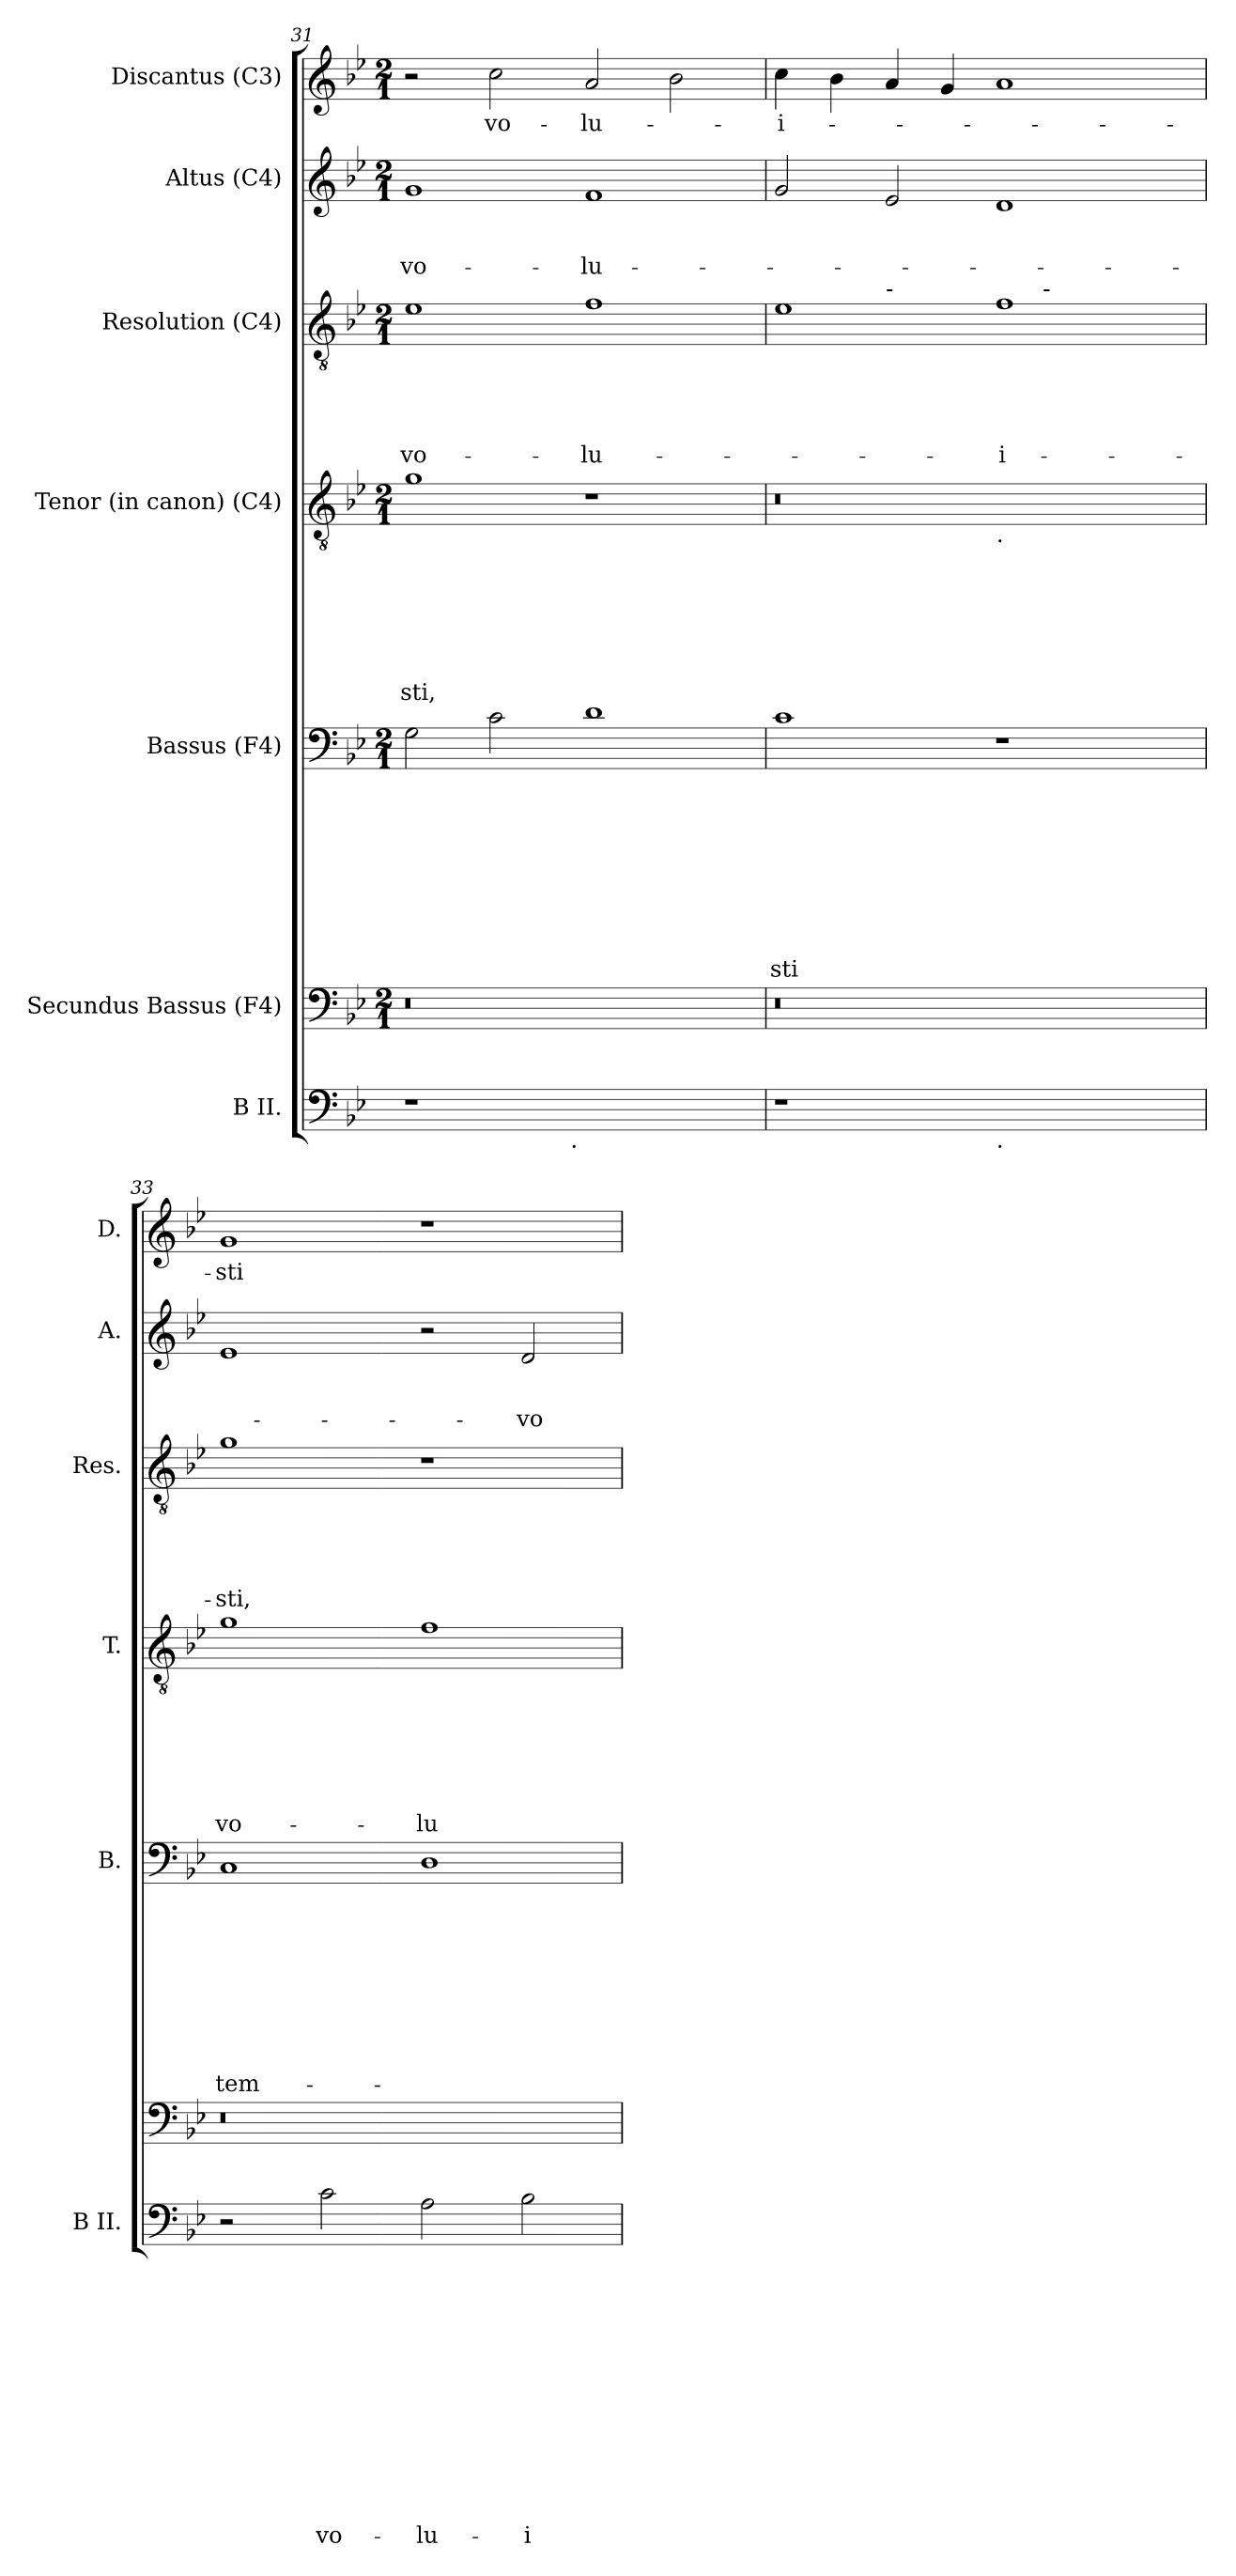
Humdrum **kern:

**kern	**text	**text	**text	**text	**text	**text	**text	**text	**text	**text	**text	**text	**text	**kern	**kern	**text	**text	**text	**text	**text	**text	**text	**text	**text	**kern	**text	**text	**text	**text	**text	**text	**text	**kern	**text	**text	**text	**text	**text	**kern	**text	**text	**text	**kern	**text
*part7	*part7	*part7	*part7	*part7	*part7	*part7	*part7	*part7	*part7	*part7	*part7	*part7	*part7	*part6	*part5	*part5	*part5	*part5	*part5	*part5	*part5	*part5	*part5	*part5	*part4	*part4	*part4	*part4	*part4	*part4	*part4	*part4	*part3	*part3	*part3	*part3	*part3	*part3	*part2	*part2	*part2	*part2	*part1	*part1
*staff7	*staff7	*staff7	*staff7	*staff7	*staff7	*staff7	*staff7	*staff7	*staff7	*staff7	*staff7	*staff7	*staff7	*staff6	*staff5	*staff5	*staff5	*staff5	*staff5	*staff5	*staff5	*staff5	*staff5	*staff5	*staff4	*staff4	*staff4	*staff4	*staff4	*staff4	*staff4	*staff4	*staff3	*staff3	*staff3	*staff3	*staff3	*staff3	*staff2	*staff2	*staff2	*staff2	*staff1	*staff1
*I"B II.	*	*	*	*	*	*	*	*	*	*	*	*	*	*I"Secundus Bassus (F4)	*I"Bassus (F4)	*	*	*	*	*	*	*	*	*	*I"Tenor (in canon) (C4)	*	*	*	*	*	*	*	*I"Resolution (C4)	*	*	*	*	*	*I"Altus (C4)	*	*	*	*I"Discantus (C3)	*
*I'B II.	*	*	*	*	*	*	*	*	*	*	*	*	*	*	*I'B.	*	*	*	*	*	*	*	*	*	*I'T.	*	*	*	*	*	*	*	*I'Res.	*	*	*	*	*	*I'A.	*	*	*	*I'D.	*
*clefF4	*	*	*	*	*	*	*	*	*	*	*	*	*	*clefF4	*clefF4	*	*	*	*	*	*	*	*	*	*clefGv2	*	*	*	*	*	*	*	*clefGv2	*	*	*	*	*	*clefG2	*	*	*	*clefG2	*
*k[b-e-]	*	*	*	*	*	*	*	*	*	*	*	*	*	*k[b-e-]	*k[b-e-]	*	*	*	*	*	*	*	*	*	*k[b-e-]	*	*	*	*	*	*	*	*k[b-e-]	*	*	*	*	*	*k[b-e-]	*	*	*	*k[b-e-]	*
*B-:	*	*	*	*	*	*	*	*	*	*	*	*	*	*B-:	*B-:	*	*	*	*	*	*	*	*	*	*B-:	*	*	*	*	*	*	*	*B-:	*	*	*	*	*	*B-:	*	*	*	*B-:	*
*	*	*	*	*	*	*	*	*	*	*	*	*	*	*M2/1	*M2/1	*	*	*	*	*	*	*	*	*	*M2/1	*	*	*	*	*	*	*	*M2/1	*	*	*	*	*	*M2/1	*	*	*	*M2/1	*
=31	=31	=31	=31	=31	=31	=31	=31	=31	=31	=31	=31	=31	=31	=31	=31	=31	=31	=31	=31	=31	=31	=31	=31	=31	=31	=31	=31	=31	=31	=31	=31	=31	=31	=31	=31	=31	=31	=31	=31	=31	=31	=31	=31	=31
!	!	!	!	!	!	!	!	!	!	!	!	!	!	!	!	!	!	!	!	!	!	!	!	!	!	!	!	!	!	!	!	!LO:LY:b	!	!	!	!	!	!LO:LY:b	!	!	!	!LO:LY:b	!	!
*^	*	*	*	*	*	*	*	*	*	*	*	*	*	*	*	*	*	*	*	*	*	*	*	*	*	*	*	*	*	*	*	*	*	*	*	*	*	*	*	*	*	*	*	*
1r	2ryy	.	.	.	.	.	.	.	.	.	.	.	.	.	0r	2G\	.	.	.	.	.	.	.	.	.	1g	.	.	.	.	.	.	-sti,	1e-	.	.	.	.	vo-	1g	.	.	vo-	2r	.
!	!	!	!	!	!	!	!	!	!	!	!	!	!	!	!	!	!	!	!	!	!	!	!	!	!	!	!	!	!	!	!	!	!	!	!	!	!	!	!	!	!	!	!	!	!LO:LY:b
.	4...ryy	.	.	.	.	.	.	.	.	.	.	.	.	.	.	2c\	.	.	.	.	.	.	.	.	.	.	.	.	.	.	.	.	.	.	.	.	.	.	.	.	.	.	.	2cc\	vo-
!	!LO:TX:b:t=.	!	!	!	!	!	!	!	!	!	!	!	!	!	!	!	!	!	!	!	!	!	!	!	!	!	!	!	!	!	!	!	!	!	!	!	!	!	!	!	!	!	!	!	!
.	1ryy	.	.	.	.	.	.	.	.	.	.	.	.	.	.	.	.	.	.	.	.	.	.	.	.	.	.	.	.	.	.	.	.	.	.	.	.	.	.	.	.	.	.	.	.
!	!	!	!	!	!	!	!	!	!	!	!	!	!	!	!	!	!	!	!	!	!	!	!	!	!	!	!	!	!	!	!	!	!	!	!	!	!	!	!LO:LY:b	!	!	!	!LO:LY:b	!	!LO:LY:b
1ryy	.	.	.	.	.	.	.	.	.	.	.	.	.	.	.	1d	.	.	.	.	.	.	.	.	.	1r	.	.	.	.	.	.	.	1f	.	.	.	.	-lu-	1f	.	.	-lu-	2a/	-lu-
.	.	.	.	.	.	.	.	.	.	.	.	.	.	.	.	.	.	.	.	.	.	.	.	.	.	.	.	.	.	.	.	.	.	.	.	.	.	.	.	.	.	.	.	2b-\	.
.	32ryy	.	.	.	.	.	.	.	.	.	.	.	.	.	.	.	.	.	.	.	.	.	.	.	.	.	.	.	.	.	.	.	.	.	.	.	.	.	.	.	.	.	.	.	.
!!LO:LB:g=z
=32	=32	=32	=32	=32	=32	=32	=32	=32	=32	=32	=32	=32	=32	=32	=32	=32	=32	=32	=32	=32	=32	=32	=32	=32	=32	=32	=32	=32	=32	=32	=32	=32	=32	=32	=32	=32	=32	=32	=32	=32	=32	=32	=32	=32	=32
!	!	!	!	!	!	!	!	!	!	!	!	!	!	!	!	!	!	!	!	!	!	!	!	!	!	!	!	!	!	!	!	!	!	!LO:TX:a:t=i	!	!	!	!	!	!	!	!	!	!	!
!	!	!	!	!	!	!	!	!	!	!	!	!	!	!	!	!	!	!	!	!	!	!	!	!	!LO:LY:b	!	!	!	!	!	!	!	!	!	!	!	!	!	!	!	!	!	!	!	!LO:LY:b:rj
*	*	*	*	*	*	*	*	*	*	*	*	*	*	*	*	*	*	*	*	*	*	*	*	*	*	*^	*	*	*	*	*	*	*	*^	*	*	*	*	*	*	*	*	*	*	*
*v	*v	*	*	*	*	*	*	*	*	*	*	*	*	*	*	*	*	*	*	*	*	*	*	*	*	*	*	*	*	*	*	*	*	*	*	*^	*	*	*	*	*	*	*	*	*	*	*
1r	.	.	.	.	.	.	.	.	.	.	.	.	.	0r	1c	.	.	.	.	.	.	.	.	-sti	0r	1ryy	.	.	.	.	.	.	.	1e-	2ryy	1ryy	.	.	.	.	.	2g/	.	.	.	4cc\	-i-
.	.	.	.	.	.	.	.	.	.	.	.	.	.	.	.	.	.	.	.	.	.	.	.	.	.	.	.	.	.	.	.	.	.	.	.	.	.	.	.	.	.	.	.	.	.	4b-\	.
!	!	!	!	!	!	!	!	!	!	!	!	!	!	!	!	!	!	!	!	!	!	!	!	!	!	!	!	!	!	!	!	!	!	!	!LO:TX:a:t=-	!	!	!	!	!	!	!	!	!	!	!	!
.	.	.	.	.	.	.	.	.	.	.	.	.	.	.	.	.	.	.	.	.	.	.	.	.	.	.	.	.	.	.	.	.	.	.	1.ryy	.	.	.	.	.	.	2e-/	.	.	.	4a/	.
.	.	.	.	.	.	.	.	.	.	.	.	.	.	.	.	.	.	.	.	.	.	.	.	.	.	.	.	.	.	.	.	.	.	.	.	.	.	.	.	.	.	.	.	.	.	4g/	.
!	!	!	!	!	!	!	!	!	!	!	!	!	!	!	!	!	!	!	!	!	!	!	!	!	!	!LO:TX:b:t=.	!	!	!	!	!	!	!	!	!	!	!	!	!	!	!	!	!	!	!	!	!
!LO:TX:b:t=.	!	!	!	!	!	!	!	!	!	!	!	!	!	!	!	!	!	!	!	!	!	!	!	!	!	!	!	!	!	!	!	!	!	!	!	!	!	!	!	!	!	!	!	!	!	!	!
!	!	!	!	!	!	!	!	!	!	!	!	!	!	!	!	!	!	!	!	!	!	!	!	!	!	!	!	!	!	!	!	!	!	!	!	!	!	!	!	!	!LO:LY:b:rj	!	!	!	!	!	!
1ryy	.	.	.	.	.	.	.	.	.	.	.	.	.	.	1r	.	.	.	.	.	.	.	.	.	.	1ryy	.	.	.	.	.	.	.	1f	.	8.ryy	.	.	.	.	-i-	1d	.	.	.	1a	.
!	!	!	!	!	!	!	!	!	!	!	!	!	!	!	!	!	!	!	!	!	!	!	!	!	!	!	!	!	!	!	!	!	!	!	!	!LO:TX:a:t=-	!	!	!	!	!	!	!	!	!	!	!
.	.	.	.	.	.	.	.	.	.	.	.	.	.	.	.	.	.	.	.	.	.	.	.	.	.	.	.	.	.	.	.	.	.	.	.	2ryy	.	.	.	.	.	.	.	.	.	.	.
.	.	.	.	.	.	.	.	.	.	.	.	.	.	.	.	.	.	.	.	.	.	.	.	.	.	.	.	.	.	.	.	.	.	.	.	4ryy	.	.	.	.	.	.	.	.	.	.	.
.	.	.	.	.	.	.	.	.	.	.	.	.	.	.	.	.	.	.	.	.	.	.	.	.	.	.	.	.	.	.	.	.	.	.	.	16ryy	.	.	.	.	.	.	.	.	.	.	.
=33	=33	=33	=33	=33	=33	=33	=33	=33	=33	=33	=33	=33	=33	=33	=33	=33	=33	=33	=33	=33	=33	=33	=33	=33	=33	=33	=33	=33	=33	=33	=33	=33	=33	=33	=33	=33	=33	=33	=33	=33	=33	=33	=33	=33	=33	=33	=33
!	!	!	!	!	!	!	!	!	!	!	!	!	!	!	!	!	!	!	!	!	!	!	!	!	!	!	!	!	!	!	!	!	!	!LO:TX:a:t=sti,	!	!	!	!	!	!	!	!	!	!	!	!	!
!	!	!	!	!	!	!	!	!	!	!	!	!	!	!	!	!	!	!	!	!	!	!	!	!LO:LY:b	!	!	!	!	!	!	!	!	!LO:LY:b	!	!	!	!	!	!	!	!LO:LY:b	!	!	!	!	!	!LO:LY:b
*	*	*	*	*	*	*	*	*	*	*	*	*	*	*	*	*	*	*	*	*	*	*	*	*	*v	*v	*	*	*	*	*	*	*	*	*	*	*	*	*	*	*	*	*	*	*	*	*
*	*	*	*	*	*	*	*	*	*	*	*	*	*	*	*	*	*	*	*	*	*	*	*	*	*	*	*	*	*	*	*	*	*v	*v	*v	*	*	*	*	*	*	*	*	*	*	*
2r	.	.	.	.	.	.	.	.	.	.	.	.	.	0r	1C	.	.	.	.	.	.	.	.	tem-	1g	.	.	.	.	.	.	vo-	1g	.	.	.	.	-sti,	1e-	.	.	.	1g	-sti
!	!	!	!	!	!	!	!	!	!	!	!	!	!LO:LY:b	!	!	!	!	!	!	!	!	!	!	!	!	!	!	!	!	!	!	!	!	!	!	!	!	!	!	!	!	!	!	!
2c\	.	.	.	.	.	.	.	.	.	.	.	.	vo-	.	.	.	.	.	.	.	.	.	.	.	.	.	.	.	.	.	.	.	.	.	.	.	.	.	.	.	.	.	.	.
!	!	!	!	!	!	!	!	!	!	!	!	!	!LO:LY:b	!	!	!	!	!	!	!	!	!	!	!	!	!	!	!	!	!	!	!LO:LY:b	!	!	!	!	!	!	!	!	!	!	!	!
2A\	.	.	.	.	.	.	.	.	.	.	.	.	-lu-	.	1D	.	.	.	.	.	.	.	.	.	1f	.	.	.	.	.	.	-lu-	1r	.	.	.	.	.	2r	.	.	.	1r	.
!	!	!	!	!	!	!	!	!	!	!	!	!	!LO:LY:b	!	!	!	!	!	!	!	!	!	!	!	!	!	!	!	!	!	!	!	!	!	!	!	!	!	!	!	!	!LO:LY:b	!	!
2B-\	.	.	.	.	.	.	.	.	.	.	.	.	-i-	.	.	.	.	.	.	.	.	.	.	.	.	.	.	.	.	.	.	.	.	.	.	.	.	.	2d/	.	.	-vo-	.	.
=	=	=	=	=	=	=	=	=	=	=	=	=	=	=	=	=	=	=	=	=	=	=	=	=	=	=	=	=	=	=	=	=	=	=	=	=	=	=	=	=	=	=	=	=
*-	*-	*-	*-	*-	*-	*-	*-	*-	*-	*-	*-	*-	*-	*-	*-	*-	*-	*-	*-	*-	*-	*-	*-	*-	*-	*-	*-	*-	*-	*-	*-	*-	*-	*-	*-	*-	*-	*-	*-	*-	*-	*-	*-	*-
